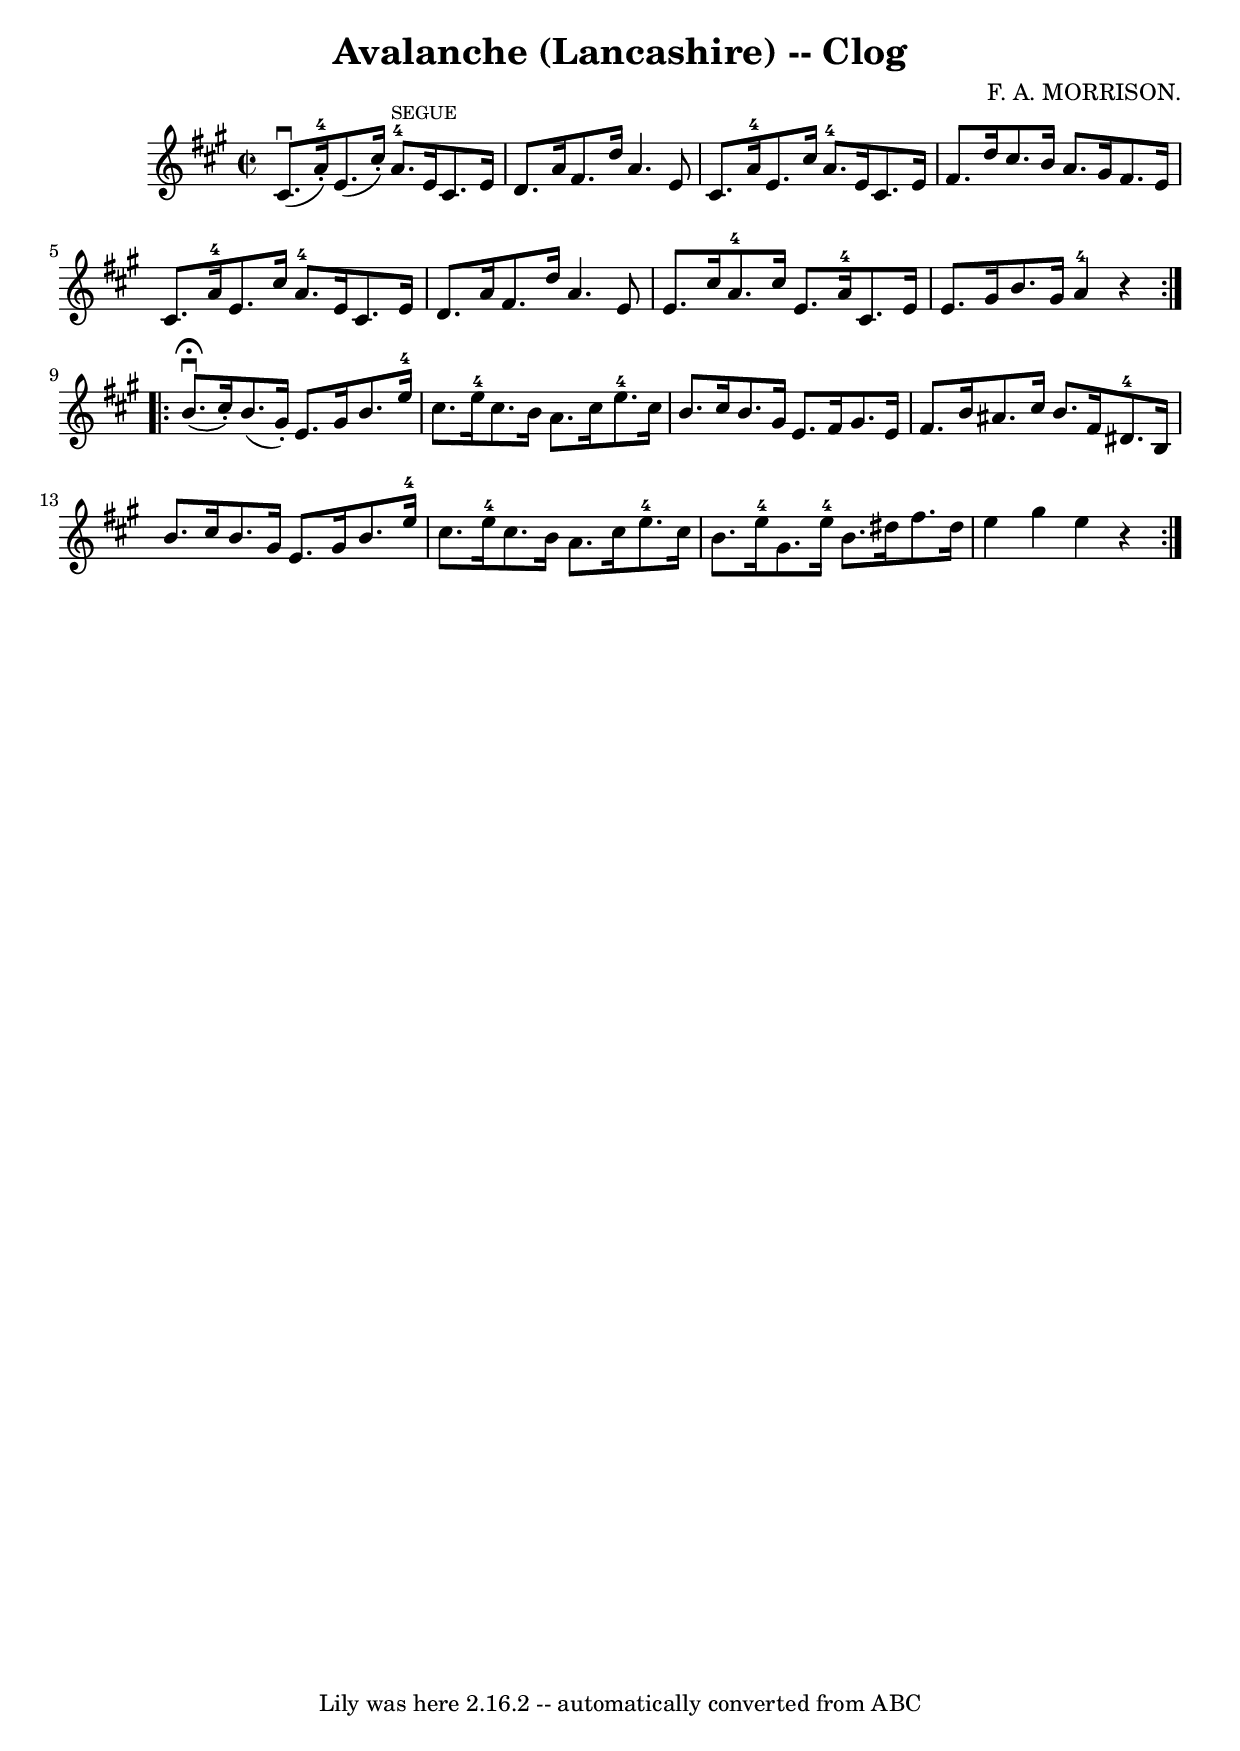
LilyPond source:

\version "2.16.2"
\include "Mammoth.ily"
\header {
  %% book = "Ryan's Mammoth Collection"
  composer = "F. A. MORRISON."
  crossRefNumber = "1"
  footnotes = "\\\\158 943"
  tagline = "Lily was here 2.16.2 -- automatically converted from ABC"
  title = "Avalanche (Lancashire) -- Clog"

}
voicedefault =  {



  \repeat volta 2 {

    \override Staff.TimeSignature #'style = #'C
    \time 2/2 
    \key a \major cis'8.^\downbow(a'16-4-.) e'8. (
    cis''16 -.) a'8.-4^\segue e'16 cis'8. e'16    |
    
    d'8. a'16 fis'8. d''16 a'4. e'8    |
    cis'8. a'16 
    -4 e'8. cis''16 a'8.-4 e'16 cis'8. e'16    |
    
    fis'8. d''16 cis''8. b'16 a'8. gis'16 fis'8. e'16    
    |
    cis'8. a'16-4 e'8. cis''16 a'8.-4 e'16    
    cis'8. e'16    |
    d'8. a'16 fis'8. d''16 a'4. e'8    
    |
    e'8. cis''16 a'8.-4 cis''16 e'8. a'16-4   
    cis'8. e'16    |
    e'8. gis'16 b'8. gis'16 a'4-4   
    r4   
  }     
  \repeat volta 2 {
    b'8.^\fermata^\downbow(cis''16 -.) b'8. 
    (gis'16 -.) e'8. gis'16 b'8. e''16-4   |
    cis''8.    
    e''16-4 cis''8. b'16 a'8. cis''16 e''8.-4 cis''16    
    |
    b'8. cis''16 b'8. gis'16 e'8. fis'16 gis'8.    
    e'16    |
    fis'8. b'16 ais'8. cis''16 b'8. fis'16    
    dis'8.-4 b16    |
    b'8. cis''16 b'8. gis'16 e'8.    
    gis'16 b'8. e''16-4   |
    cis''8. e''16-4 cis''8.    
    b'16 a'8. cis''16 e''8.-4 cis''16    |
    b'8. e''16 
    -4 gis'8. e''16-4 b'8. dis''16 fis''8. dis''16    |
    
    e''4 gis''4 e''4    r4   
  }   

}

\score{
  <<

    \context Staff="default"
    {
      \voicedefault 
      
    }

  >>
  \layout {
    
  }
  \midi {
  }

}
